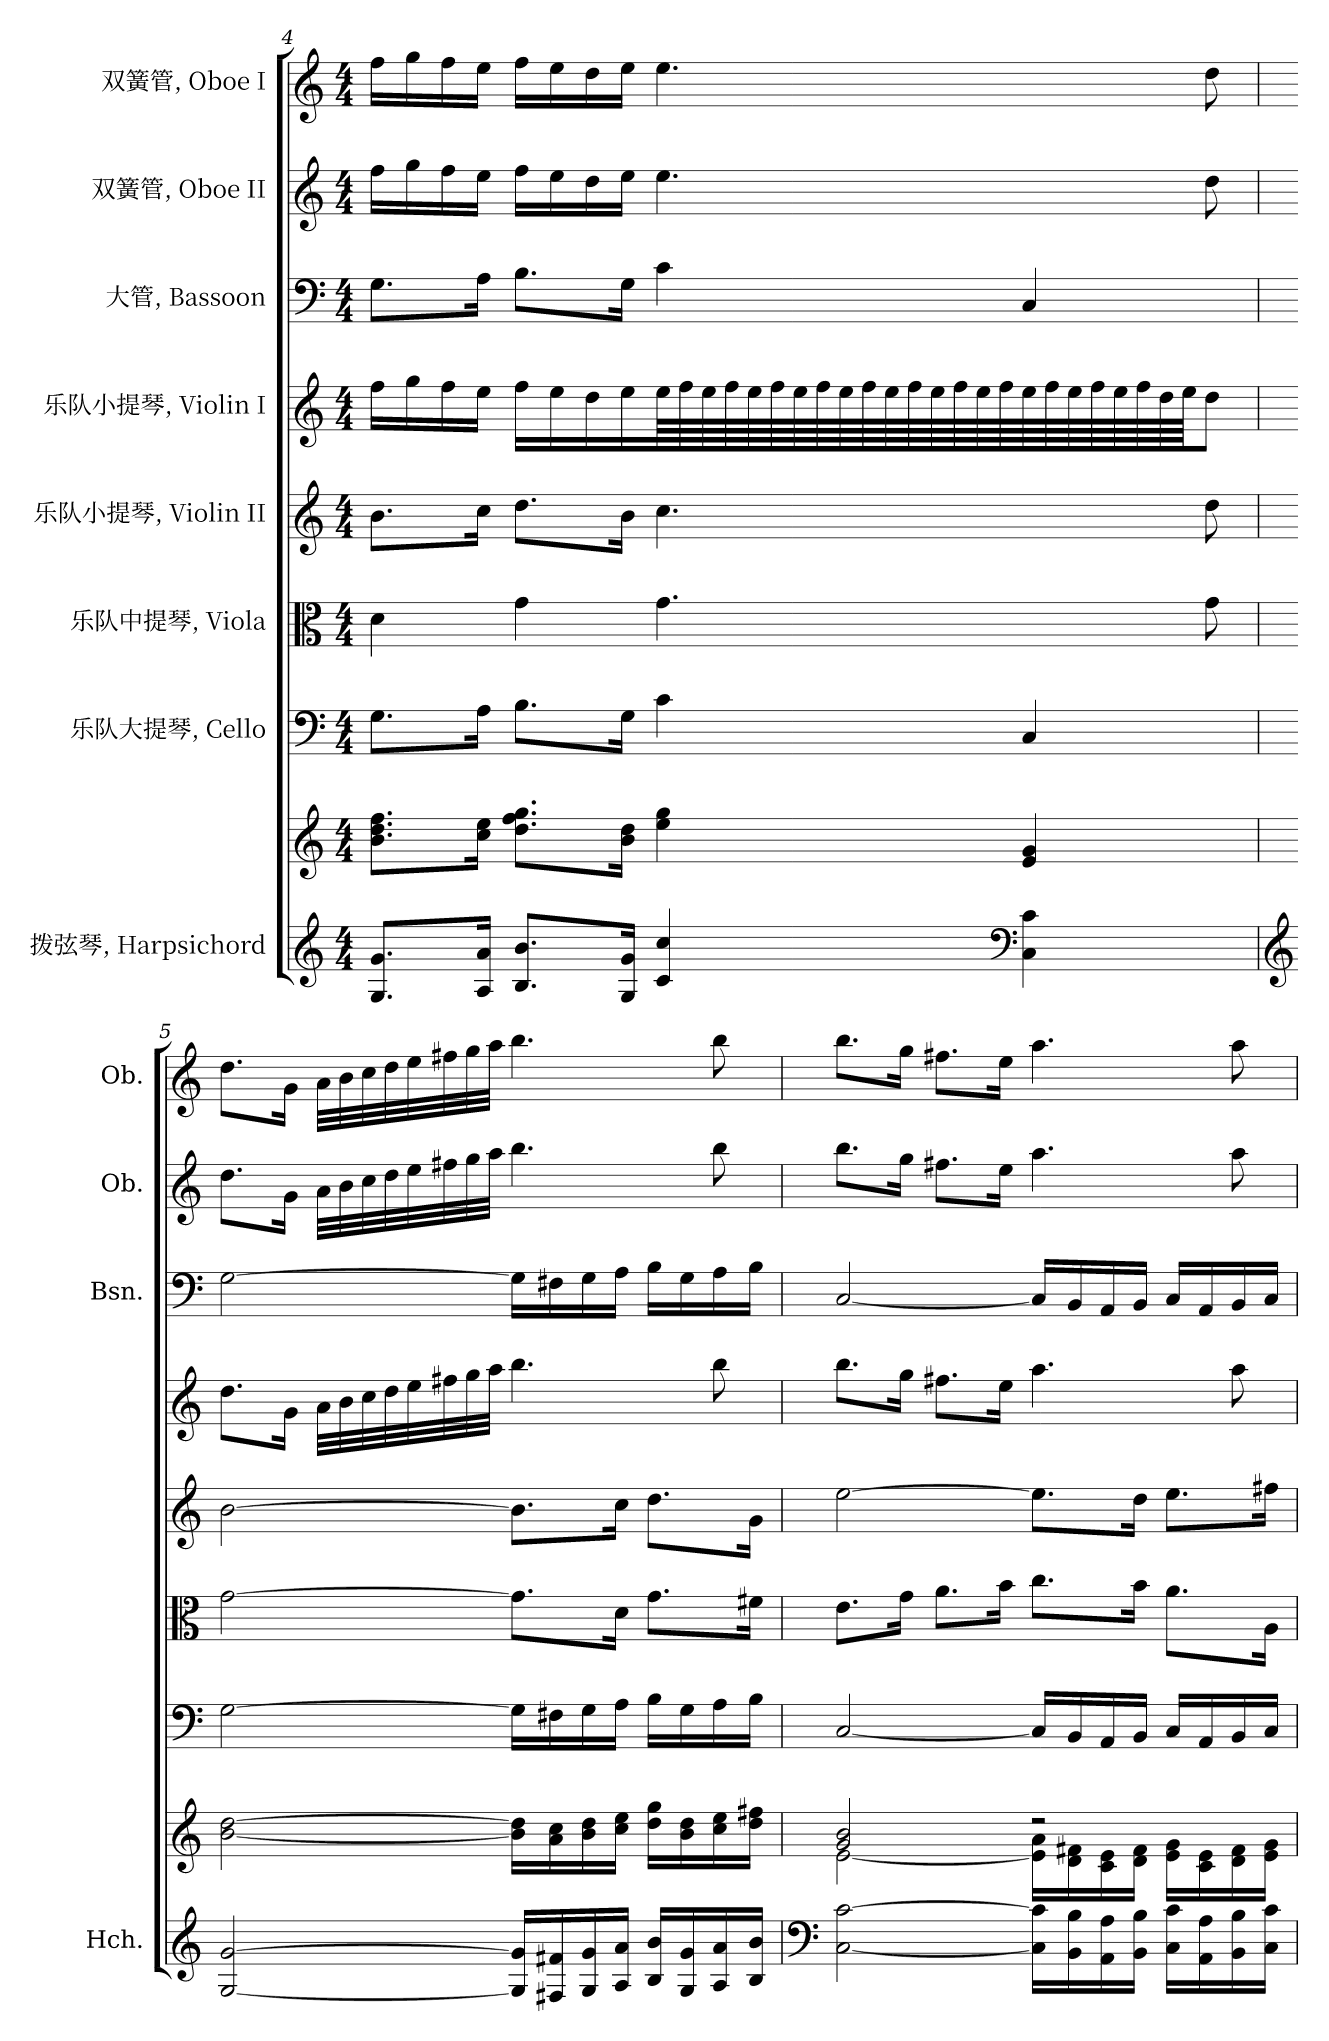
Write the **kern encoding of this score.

**kern	**kern	**kern	**kern	**kern	**kern	**kern	**kern	**kern
*part8	*part8	*part7	*part6	*part5	*part4	*part3	*part2	*part1
*staff9	*staff8	*staff7	*staff6	*staff5	*staff4	*staff3	*staff2	*staff1
*I"拨弦琴, Harpsichord	*	*I"乐队大提琴, Cello	*I"乐队中提琴, Viola	*I"乐队小提琴, Violin II	*I"乐队小提琴, Violin I	*I"大管, Bassoon	*I"双簧管, Oboe II	*I"双簧管, Oboe I
*I'Hch.	*	*	*	*	*	*I'Bsn.	*I'Ob.	*I'Ob.
!!LO:PB:g=z
*clefG2	*clefG2	*clefF4	*clefC3	*clefG2	*clefG2	*clefF4	*clefG2	*clefG2
*k[]	*k[]	*k[]	*k[]	*k[]	*k[]	*k[]	*k[]	*k[]
*M4/4	*M4/4	*M4/4	*M4/4	*M4/4	*M4/4	*M4/4	*M4/4	*M4/4
=4	=4	=4	=4	=4	=4	=4	=4	=4
8.G/ 8.g/L	8.b\ 8.dd\ 8.ff\L	8.G\L	4d\	8.b\L	16ff\LL	8.G\L	16ff\LL	16ff\LL
.	.	.	.	.	16gg\	.	16gg\	16gg\
.	.	.	.	.	16ff\	.	16ff\	16ff\
16A/ 16a/Jk	16cc\ 16ee\Jk	16A\Jk	.	16cc\Jk	16ee\JJ	16A\Jk	16ee\JJ	16ee\JJ
8.B/ 8.b/L	8.dd\ 8.ff\ 8.gg\L	8.B\L	4g\	8.dd\L	16ff\LL	8.B\L	16ff\LL	16ff\LL
.	.	.	.	.	16ee\	.	16ee\	16ee\
.	.	.	.	.	16dd\	.	16dd\	16dd\
16G/ 16g/Jk	16b\ 16dd\Jk	16G\Jk	.	16b\Jk	16ee\	16G\Jk	16ee\JJ	16ee\JJ
4c/ 4cc/	4ee\ 4gg\	4c\	4.g\	4.cc\	64ee\LL	4c\	4.ee\	4.ee\
.	.	.	.	.	64ff\	.	.	.
.	.	.	.	.	64ee\	.	.	.
.	.	.	.	.	64ff\	.	.	.
.	.	.	.	.	64ee\	.	.	.
.	.	.	.	.	64ff\	.	.	.
.	.	.	.	.	64ee\	.	.	.
.	.	.	.	.	64ff\	.	.	.
.	.	.	.	.	64ee\	.	.	.
.	.	.	.	.	64ff\	.	.	.
.	.	.	.	.	64ee\	.	.	.
.	.	.	.	.	64ff\	.	.	.
.	.	.	.	.	64ee\	.	.	.
.	.	.	.	.	64ff\	.	.	.
.	.	.	.	.	64ee\	.	.	.
.	.	.	.	.	64ff\	.	.	.
*clefF4	*	*	*	*	*	*	*	*
4C\ 4c\	4e/ 4g/	4C/	.	.	64ee\	4C/	.	.
.	.	.	.	.	64ff\	.	.	.
.	.	.	.	.	64ee\	.	.	.
.	.	.	.	.	64ff\	.	.	.
.	.	.	.	.	64ee\	.	.	.
.	.	.	.	.	64ff\	.	.	.
.	.	.	.	.	64dd\	.	.	.
.	.	.	.	.	64ee\JJJ	.	.	.
.	.	.	8g\	8dd\	8dd\J	.	8dd\	8dd\
!!LO:PB:g=z
=5	=5	=5	=5	=5	=5	=5	=5	=5
*clefG2	*	*	*	*	*	*	*	*
[2G/ [2g/	[2b\ [2dd\	[2G\	[2g\	[2b\	8.dd\L	[2G\	8.dd\L	8.dd\L
.	.	.	.	.	16g\Jk	.	16g\Jk	16g\Jk
.	.	.	.	.	32a\LLL	.	32a\LLL	32a\LLL
.	.	.	.	.	32b\	.	32b\	32b\
.	.	.	.	.	32cc\	.	32cc\	32cc\
.	.	.	.	.	32dd\	.	32dd\	32dd\
.	.	.	.	.	32ee\	.	32ee\	32ee\
.	.	.	.	.	32ff#X\	.	32ff#X\	32ff#X\
.	.	.	.	.	32gg\	.	32gg\	32gg\
.	.	.	.	.	32aa\JJJ	.	32aa\JJJ	32aa\JJJ
16G/] 16g/]LL	16b\] 16dd\]LL	16G\LL]	8.g\L]	8.b\L]	4.bb\	16G\LL]	4.bb\	4.bb\
16F#X/ 16f#X/	16a\ 16cc\	16F#X\	.	.	.	16F#X\	.	.
16G/ 16g/	16b\ 16dd\	16G\	.	.	.	16G\	.	.
16A/ 16a/JJ	16cc\ 16ee\JJ	16A\JJ	16d\Jk	16cc\Jk	.	16A\JJ	.	.
16B/ 16b/LL	16dd\ 16gg\LL	16B\LL	8.g\L	8.dd\L	.	16B\LL	.	.
16G/ 16g/	16b\ 16dd\	16G\	.	.	.	16G\	.	.
16A/ 16a/	16cc\ 16ee\	16A\	.	.	8bb\	16A\	8bb\	8bb\
16B/ 16b/JJ	16dd\ 16ff#X\JJ	16B\JJ	16f#X\Jk	16g\Jk	.	16B\JJ	.	.
=6	=6	=6	=6	=6	=6	=6	=6	=6
*clefF4	*	*	*	*	*	*	*	*
*	*^	*	*	*	*	*	*	*
[2C\ [2c\	2g/ 2b/	[2e\	[2C/	8.e\L	[2ee\	8.bb\L	[2C/	8.bb\L	8.bb\L
.	.	.	.	16g\Jk	.	16gg\Jk	.	16gg\Jk	16gg\Jk
.	.	.	.	8.a\L	.	8.ff#X\L	.	8.ff#X\L	8.ff#X\L
.	.	.	.	16b\Jk	.	16ee\Jk	.	16ee\Jk	16ee\Jk
16C\] 16c\]LL	2r	16e\] 16a\LL	16C/LL]	8.cc\L	8.ee\L]	4.aa\	16C/LL]	4.aa\	4.aa\
16BB\ 16B\	.	16d\ 16f#X\	16BB/	.	.	.	16BB/	.	.
16AA\ 16A\	.	16c\ 16e\	16AA/	.	.	.	16AA/	.	.
16BB\ 16B\JJ	.	16d\ 16f#\JJ	16BB/JJ	16b\Jk	16dd\Jk	.	16BB/JJ	.	.
16C\ 16c\LL	.	16e\ 16g\LL	16C/LL	8.a\L	8.ee\L	.	16C/LL	.	.
16AA\ 16A\	.	16c\ 16e\	16AA/	.	.	.	16AA/	.	.
16BB\ 16B\	.	16d\ 16f#\	16BB/	.	.	8aa\	16BB/	8aa\	8aa\
16C\ 16c\JJ	.	16e\ 16g\JJ	16C/JJ	16A\Jk	16ff#X\Jk	.	16C/JJ	.	.
*	*v	*v	*	*	*	*	*	*	*
=	=	=	=	=	=	=	=	=
*-	*-	*-	*-	*-	*-	*-	*-	*-
